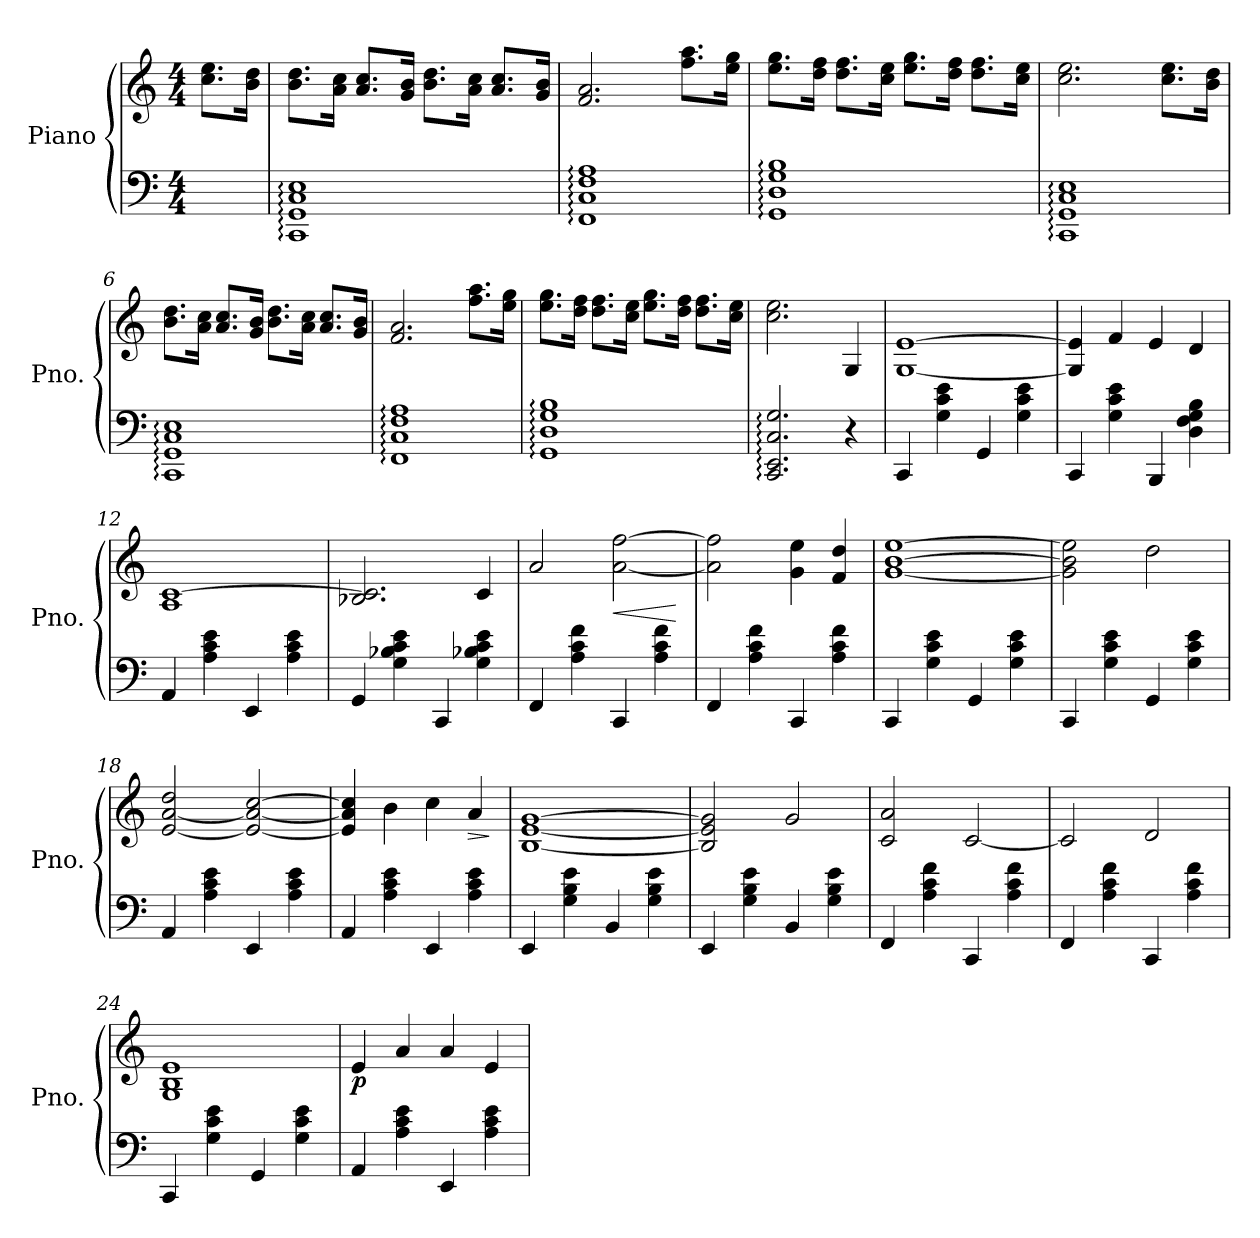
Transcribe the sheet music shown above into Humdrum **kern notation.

**kern	**kern	**dynam
*part1	*part1	*part1
*staff2	*staff1	*staff1/2
*I"Piano	*	*
*I'Pno.	*	*
*clefF4	*clefG2	*
*k[]	*k[]	*
*M4/4	*M4/4	*
*MM70	*MM70	*
=1	=1	=1
4ryy	8.cc\ 8.ee\L	.
.	16b\ 16dd\Jk	.
=2	=2	=2
1CC: 1GG: 1C: 1E:	8.b\ 8.dd\L	.
.	16a\ 16cc\Jk	.
.	8.a/ 8.cc/L	.
.	16g/ 16b/Jk	.
.	8.b\ 8.dd\L	.
.	16a\ 16cc\Jk	.
.	8.a/ 8.cc/L	.
.	16g/ 16b/Jk	.
=3	=3	=3
1FF: 1C: 1F: 1A:	2.f/ 2.a/	.
.	8.ff\ 8.aa\L	.
.	16ee\ 16gg\Jk	.
=4	=4	=4
1GG: 1D: 1G: 1B:	8.ee\ 8.gg\L	.
.	16dd\ 16ff\Jk	.
.	8.dd\ 8.ff\L	.
.	16cc\ 16ee\Jk	.
.	8.ee\ 8.gg\L	.
.	16dd\ 16ff\Jk	.
.	8.dd\ 8.ff\L	.
.	16cc\ 16ee\Jk	.
!!LO:LB:g=z
=5	=5	=5
1CC: 1GG: 1C: 1E:	2.cc\ 2.ee\	.
.	8.cc\ 8.ee\L	.
.	16b\ 16dd\Jk	.
=6	=6	=6
1CC: 1GG: 1C: 1E:	8.b\ 8.dd\L	.
.	16a\ 16cc\Jk	.
.	8.a/ 8.cc/L	.
.	16g/ 16b/Jk	.
.	8.b\ 8.dd\L	.
.	16a\ 16cc\Jk	.
.	8.a/ 8.cc/L	.
.	16g/ 16b/Jk	.
=7	=7	=7
1FF: 1C: 1F: 1A:	2.f/ 2.a/	.
.	8.ff\ 8.aa\L	.
.	16ee\ 16gg\Jk	.
=8	=8	=8
1GG: 1D: 1G: 1B:	8.ee\ 8.gg\L	.
.	16dd\ 16ff\Jk	.
.	8.dd\ 8.ff\L	.
.	16cc\ 16ee\Jk	.
.	8.ee\ 8.gg\L	.
.	16dd\ 16ff\Jk	.
.	8.dd\ 8.ff\L	.
.	16cc\ 16ee\Jk	.
!!LO:LB:g=z
=9	=9	=9
2.CC/: 2.EE/: 2.C/: 2.G/:	2.cc\ 2.ee\	.
*	*MM90	*
4r	4G/	.
=10	=10	=10
4CC/	[1G [1e	.
4G\ 4c\ 4e\	.	.
4GG/	.	.
4G\ 4c\ 4e\	.	.
=11	=11	=11
4CC/	4G/] 4e/]	.
4G\ 4c\ 4e\	4f/	.
4BBB/	4e/	.
4D\ 4F\ 4G\ 4B\	4d/	.
=12	=12	=12
4AA/	1A [1c	.
4A\ 4c\ 4e\	.	.
4EE/	.	.
4A\ 4c\ 4e\	.	.
!!LO:LB:g=z
=13	=13	=13
4GG/	2.B-X/ 2.c/]	.
4G\ 4B-X\ 4c\ 4e\	.	.
4CC/	.	.
4G\ 4B-X\ 4c\ 4e\	4c/	.
=14	=14	=14
4FF/	2a/	.
4A\ 4c\ 4f\	.	.
!	!	!LO:HP:b
4CC/	[2a\ [2ff\	<
4A\ 4c\ 4f\	.	.
.	.	[
=15	=15	=15
4FF/	2a\] 2ff\]	.
4A\ 4c\ 4f\	.	.
4CC/	4g\ 4ee\	.
4A\ 4c\ 4f\	4f/ 4dd/	.
=16	=16	=16
4CC/	[1g [1b [1ee	.
4G\ 4c\ 4e\	.	.
4GG/	.	.
4G\ 4c\ 4e\	.	.
!!LO:LB:g=z
=17	=17	=17
4CC/	2g\] 2b\] 2ee\]	.
4G\ 4c\ 4e\	.	.
4GG/	2dd\	.
4G\ 4c\ 4e\	.	.
=18	=18	=18
4AA/	[2e/ [2a/ 2dd/	.
4A\ 4c\ 4e\	.	.
4EE/	2e/_ 2a/_ [2cc/	.
4A\ 4c\ 4e\	.	.
=19	=19	=19
4AA/	4e/] 4a/] 4cc/]	.
4A\ 4c\ 4e\	4b\	.
4EE/	4cc\	.
!	!	!LO:HP:b
4A\ 4c\ 4e\	4a/	>
.	.	]
=20	=20	=20
4EE/	[1B [1e [1g	.
4G\ 4B\ 4e\	.	.
4BB/	.	.
4G\ 4B\ 4e\	.	.
!!LO:PB:g=z
=21	=21	=21
4EE/	2B/] 2e/] 2g/]	.
4G\ 4B\ 4e\	.	.
4BB/	2g/	.
4G\ 4B\ 4e\	.	.
=22	=22	=22
4FF/	2c/ 2a/	.
4A\ 4c\ 4f\	.	.
4CC/	[2c/	.
4A\ 4c\ 4f\	.	.
=23	=23	=23
4FF/	2c/]	.
4A\ 4c\ 4f\	.	.
4CC/	2d/	.
4A\ 4c\ 4f\	.	.
=24	=24	=24
4CC/	1G 1B 1e	.
4G\ 4c\ 4e\	.	.
4GG/	.	.
4G\ 4c\ 4e\	.	.
!!LO:LB:g=z
=25	=25	=25
*	*MM110	*
!	!	!LO:DY:b
4AA/	4e/	p
4A\ 4c\ 4e\	4a/	.
4EE/	4a/	.
4A\ 4c\ 4e\	4e/	.
=	=	=
*-	*-	*-
